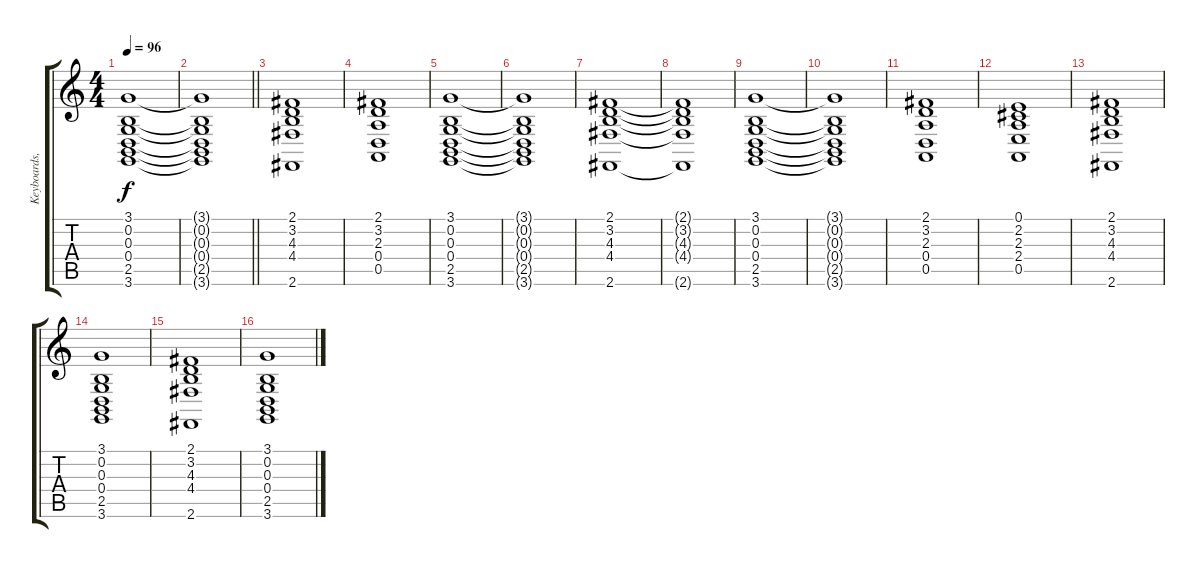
\track ("Keyboards, atmosphere" "Keyboards,") {instrument stringensemble2}
\staff {score tabs}
\tuning (E4 B3 G3 D3 A2 E2) {hide}
\ts (4 4)
\tempo 96
\clef g2
\ks c
(3.1 0.2 0.3 0.4 2.5 3.6).1{dy f} |
\barLineRight lightlight
(3.1{t} 0.2{t} 0.3{t} 0.4{t} 2.5{t} 3.6{t}).1 |
(2.1 3.2 4.3 4.4 2.6).1 |
(2.1 3.2 2.3 0.4 0.5).1 |
(3.1 0.2 0.3 0.4 2.5 3.6).1 |
(3.1{t} 0.2{t} 0.3{t} 0.4{t} 2.5{t} 3.6{t}).1 |
(2.1 3.2 4.3 4.4 2.6).1 |
(2.1{t} 3.2{t} 4.3{t} 4.4{t} 2.6{t}).1 |
(3.1 0.2 0.3 0.4 2.5 3.6).1 |
(3.1{t} 0.2{t} 0.3{t} 0.4{t} 2.5{t} 3.6{t}).1 |
(2.1 3.2 2.3 0.4 0.5).1 |
(0.1 2.2 2.3 2.4 0.5).1 |
(2.1 3.2 4.3 4.4 2.6).1 |
(3.1 0.2 0.3 0.4 2.5 3.6).1 |
(2.1 3.2 4.3 4.4 2.6).1 |
(3.1 0.2 0.3 0.4 2.5 3.6).1
